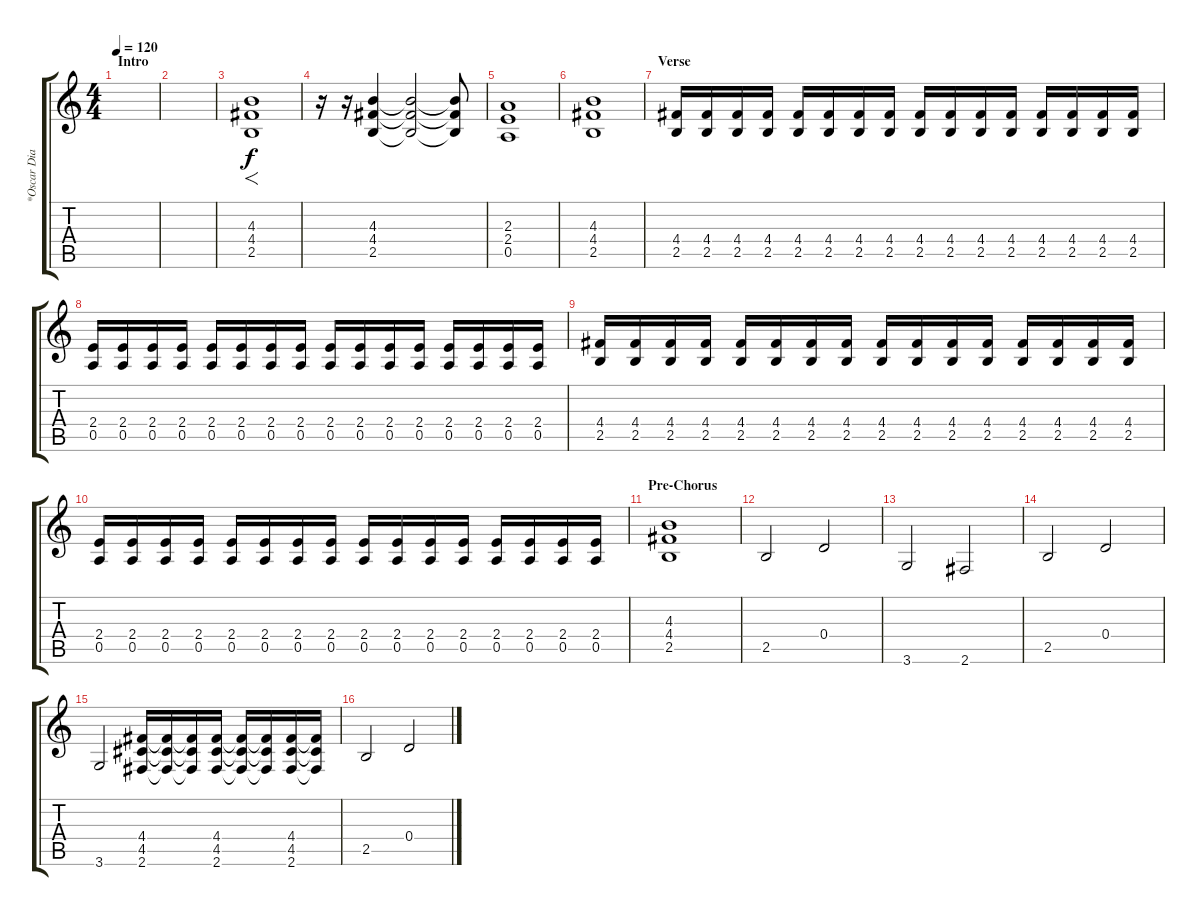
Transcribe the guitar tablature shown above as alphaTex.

\track ("*Oscar Diaz" "*Oscar Dia") {instrument distortionguitar}
\staff {score tabs}
\tuning (E4 B3 G3 D3 A2 E2) {hide}
\ts (4 4)
\section ("" "Intro")
\tempo 120
\clef g2
\ks c
|
|
(4.3 4.4 2.5).1{f} |
r.16 r.16 (4.3 4.4 2.5).4 (4.3{t} 4.4{t} 2.5{t}).2 (4.3{t} 4.4{t} 2.5{t}).8 |
(2.3 2.4 0.5).1 |
(4.3 4.4 2.5).1 |
\section ("" "Verse")
(4.4 2.5).16 (4.4 2.5).16 (4.4 2.5).16 (4.4 2.5).16 (4.4 2.5).16 (4.4 2.5).16 (4.4 2.5).16 (4.4 2.5).16 (4.4 2.5).16 (4.4 2.5).16 (4.4 2.5).16 (4.4 2.5).16 (4.4 2.5).16 (4.4 2.5).16 (4.4 2.5).16 (4.4 2.5).16 |
(2.4 0.5).16 (2.4 0.5).16 (2.4 0.5).16 (2.4 0.5).16 (2.4 0.5).16 (2.4 0.5).16 (2.4 0.5).16 (2.4 0.5).16 (2.4 0.5).16 (2.4 0.5).16 (2.4 0.5).16 (2.4 0.5).16 (2.4 0.5).16 (2.4 0.5).16 (2.4 0.5).16 (2.4 0.5).16 |
(4.4 2.5).16 (4.4 2.5).16 (4.4 2.5).16 (4.4 2.5).16 (4.4 2.5).16 (4.4 2.5).16 (4.4 2.5).16 (4.4 2.5).16 (4.4 2.5).16 (4.4 2.5).16 (4.4 2.5).16 (4.4 2.5).16 (4.4 2.5).16 (4.4 2.5).16 (4.4 2.5).16 (4.4 2.5).16 |
(2.4 0.5).16 (2.4 0.5).16 (2.4 0.5).16 (2.4 0.5).16 (2.4 0.5).16 (2.4 0.5).16 (2.4 0.5).16 (2.4 0.5).16 (2.4 0.5).16 (2.4 0.5).16 (2.4 0.5).16 (2.4 0.5).16 (2.4 0.5).16 (2.4 0.5).16 (2.4 0.5).16 (2.4 0.5).16 |
\section ("" "Pre-Chorus")
(4.3 4.4 2.5).1 |
2.5.2 0.4.2 |
3.6.2 2.6.2 |
2.5.2 0.4.2 |
3.6.2 (4.4 4.5 2.6).16 (4.4{t} 4.5{t} 2.6{t}).16 (4.4{t} 4.5{t} 2.6{t}).16 (4.4 4.5 2.6).16 (4.4{t} 4.5{t} 2.6{t}).16 (4.4{t} 4.5{t} 2.6{t}).16 (4.4 4.5 2.6).16 (4.4{t} 4.5{t} 2.6{t}).16 |
2.5.2 0.4.2
